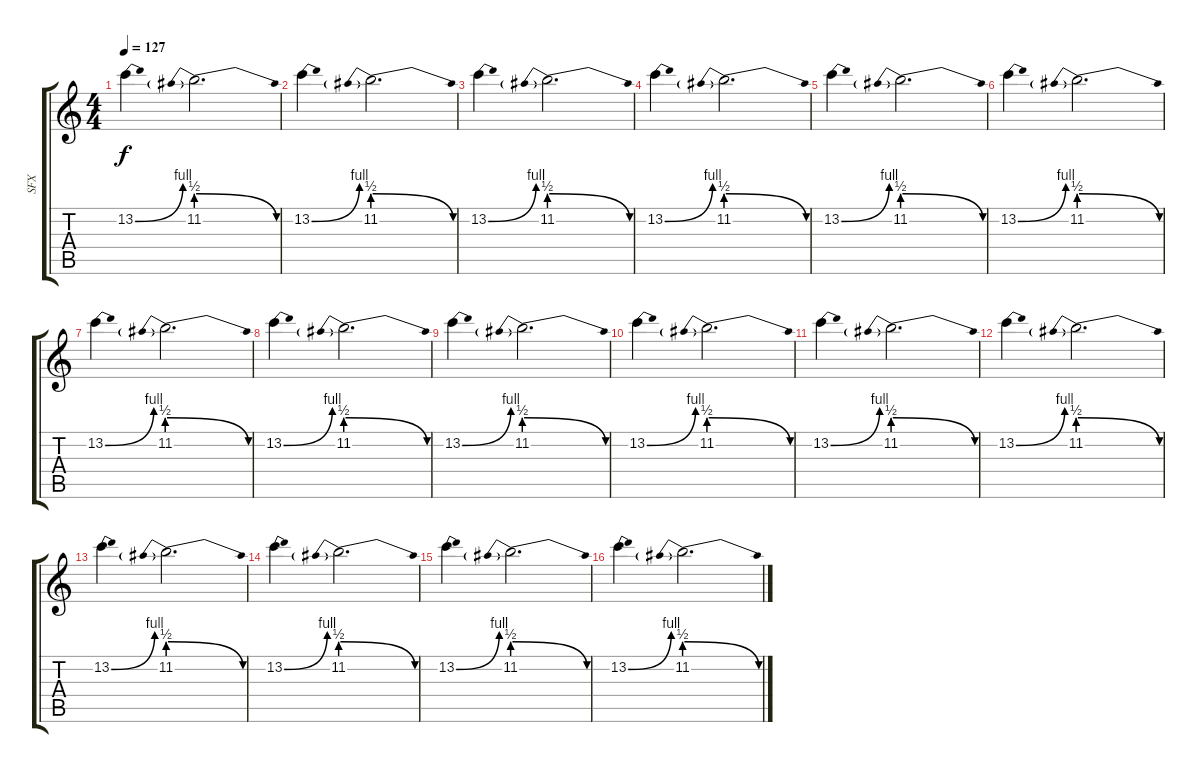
\track ("SFX" "SFX") {instrument distortionguitar}
\staff {score tabs}
\tuning (E4 B3 G3 D3 A2 E2) {hide}
\ts (4 4)
\tempo 127
\clef g2
\ks c
13.2{be (bend 0 0 60 4)}.4{dy f} 11.2{be (prebendrelease 0 2 60 0)}.2{d} |
13.2{be (bend 0 0 60 4)}.4 11.2{be (prebendrelease 0 2 60 0)}.2{d} |
13.2{be (bend 0 0 60 4)}.4 11.2{be (prebendrelease 0 2 60 0)}.2{d} |
13.2{be (bend 0 0 60 4)}.4 11.2{be (prebendrelease 0 2 60 0)}.2{d} |
13.2{be (bend 0 0 60 4)}.4 11.2{be (prebendrelease 0 2 60 0)}.2{d} |
13.2{be (bend 0 0 60 4)}.4 11.2{be (prebendrelease 0 2 60 0)}.2{d} |
13.2{be (bend 0 0 60 4)}.4 11.2{be (prebendrelease 0 2 60 0)}.2{d} |
13.2{be (bend 0 0 60 4)}.4 11.2{be (prebendrelease 0 2 60 0)}.2{d} |
13.2{be (bend 0 0 60 4)}.4 11.2{be (prebendrelease 0 2 60 0)}.2{d} |
13.2{be (bend 0 0 60 4)}.4 11.2{be (prebendrelease 0 2 60 0)}.2{d} |
13.2{be (bend 0 0 60 4)}.4 11.2{be (prebendrelease 0 2 60 0)}.2{d} |
13.2{be (bend 0 0 60 4)}.4 11.2{be (prebendrelease 0 2 60 0)}.2{d} |
13.2{be (bend 0 0 60 4)}.4 11.2{be (prebendrelease 0 2 60 0)}.2{d} |
13.2{be (bend 0 0 60 4)}.4 11.2{be (prebendrelease 0 2 60 0)}.2{d} |
13.2{be (bend 0 0 60 4)}.4 11.2{be (prebendrelease 0 2 60 0)}.2{d} |
13.2{be (bend 0 0 60 4)}.4 11.2{be (prebendrelease 0 2 60 0)}.2{d}
